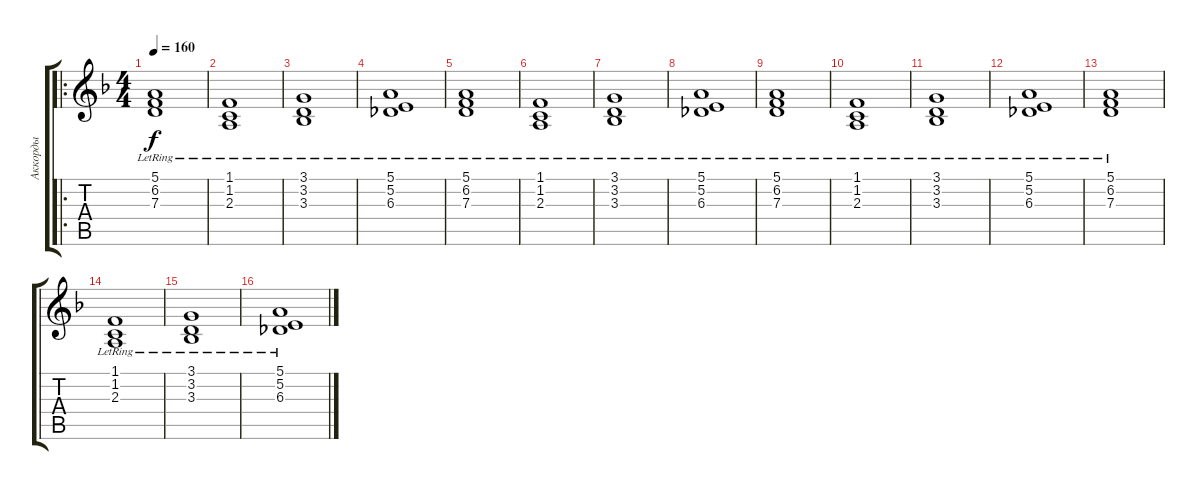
\track ("Аккорды" "Аккорды") {instrument accordion}
\staff {score tabs}
\tuning (E4 B3 G3 D3 A2 E2) {hide}
\ro
\ts (4 4)
\tempo 160
\clef g2
\ks dminor
(5.1{lr} 6.2{lr} 7.3{lr}).1{dy f} |
(1.1{lr} 1.2{lr} 2.3{lr}).1 |
(3.1{lr} 3.2{lr} 3.3{lr}).1 |
(5.1{lr} 5.2{lr} 6.3{lr}).1 |
(5.1{lr} 6.2{lr} 7.3{lr}).1 |
(1.1{lr} 1.2{lr} 2.3{lr}).1 |
(3.1{lr} 3.2{lr} 3.3{lr}).1 |
(5.1{lr} 5.2{lr} 6.3{lr}).1 |
(5.1{lr} 6.2{lr} 7.3{lr}).1 |
(1.1{lr} 1.2{lr} 2.3{lr}).1 |
(3.1{lr} 3.2{lr} 3.3{lr}).1 |
(5.1{lr} 5.2{lr} 6.3{lr}).1 |
(5.1{lr} 6.2{lr} 7.3{lr}).1 |
(1.1{lr} 1.2{lr} 2.3{lr}).1 |
(3.1{lr} 3.2{lr} 3.3{lr}).1 |
(5.1{lr} 5.2{lr} 6.3{lr}).1
